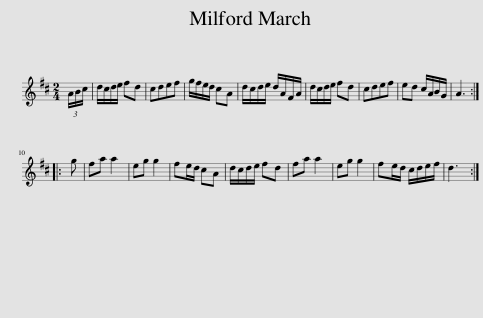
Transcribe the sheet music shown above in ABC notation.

X:1
L:1/8
M:2/4
I:linebreak $
K:D
V:1 treble
V:1
 (3A/B/c/ | d/c/d/e/ fd | cdef | g/f/e/d/ cA | d/c/d/e/ d/A/F/A/ | %5
 d/c/d/e/ fd | cdef | ed c/A/B/G/ | A3 ::$ g | %10
 fa a2 | eg g2 | fe/d/ cA | d/c/d/e/ fd | fa a2 | %15
 eg g2 | fe/d/ c/d/e/f/ | d3 :| %18
